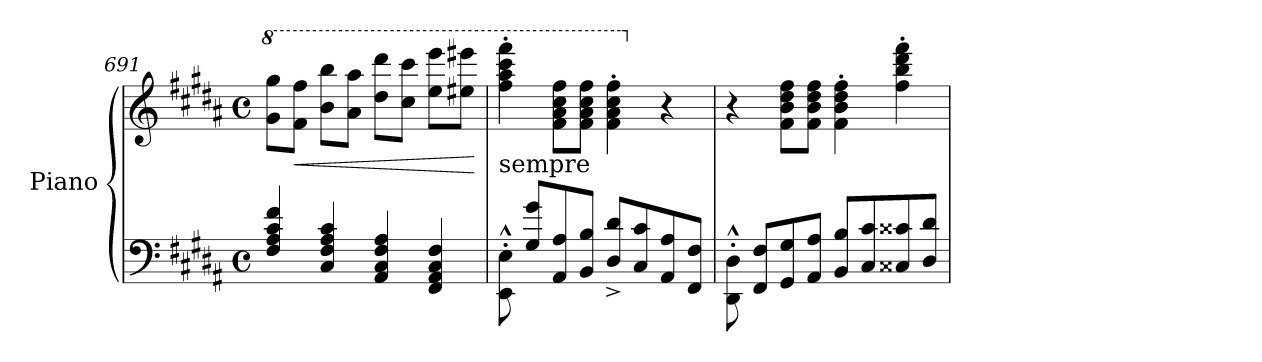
**kern	**kern	**dynam
*part1	*part1	*part1
*staff2	*staff1	*staff1/2
*I"Piano	*	*
*I'Pno	*	*
!!LO:PB:g=z
*clefF4	*clefG2	*
*k[f#c#g#d#a#]	*k[f#c#g#d#a#]	*
*M4/4	*M4/4	*
*met(c)	*met(c)	*
*	*8va	*
=691	=691	=691
4F#/ 4A#/ 4c#/ 4f#/	8gg#\ 8ggg#\L	.
!	!	!LO:HP:b
.	8ff#\ 8fff#\J	<
4C#/ 4F#/ 4A#/ 4c#/	8bb\ 8bbb\L	.
.	8aa#\ 8aaa#\J	.
4AA#/ 4C#/ 4F#/ 4A#/	8ddd#\ 8dddd#\L	.
.	8ccc#\ 8cccc#\J	.
4FF#/ 4AA#/ 4C#/ 4F#/	8eee\ 8eeee\L	.
.	8eee#X\ 8eeee#X\J	.
.	.	[
=692	=692	=692
!	!LO:TX:b:t=sempre	!
8EE\'^^ 8E\'^^	4fff#\' 4aaa#\' 4cccc#\' 4ffff#\'	.
8G#/ 8g#/L	.	.
8AA#/ 8A#/	8ff#\ 8aa#\ 8ccc#\ 8fff#\L	.
8BB/ 8B/J	8ff#\ 8aa#\ 8ccc#\ 8fff#\J	.
8D#/^ 8d#/^L	4ff#\' 4aa#\' 4ccc#\' 4fff#\'	.
8C#/ 8c#/	.	.
*	*X8va	*
8AA#/ 8A#/	4r	.
8FF#/ 8F#/J	.	.
=693	=693	=693
8DD#\'^^ 8D#\'^^	4r	.
8FF#/ 8F#/L	.	.
8GG#/ 8G#/	8f#\ 8b\ 8dd#\ 8ff#\L	.
8AA#/ 8A#/J	8f#\ 8b\ 8dd#\ 8ff#\J	.
8BB/ 8B/L	4f#\' 4b\' 4dd#\' 4ff#\'	.
8C#/ 8c#/	.	.
8C##X/ 8c##X/	4ff#\' 4bb\' 4ddd#\' 4fff#\'	.
8D#/ 8d#/J	.	.
=	=	=
*-	*-	*-
